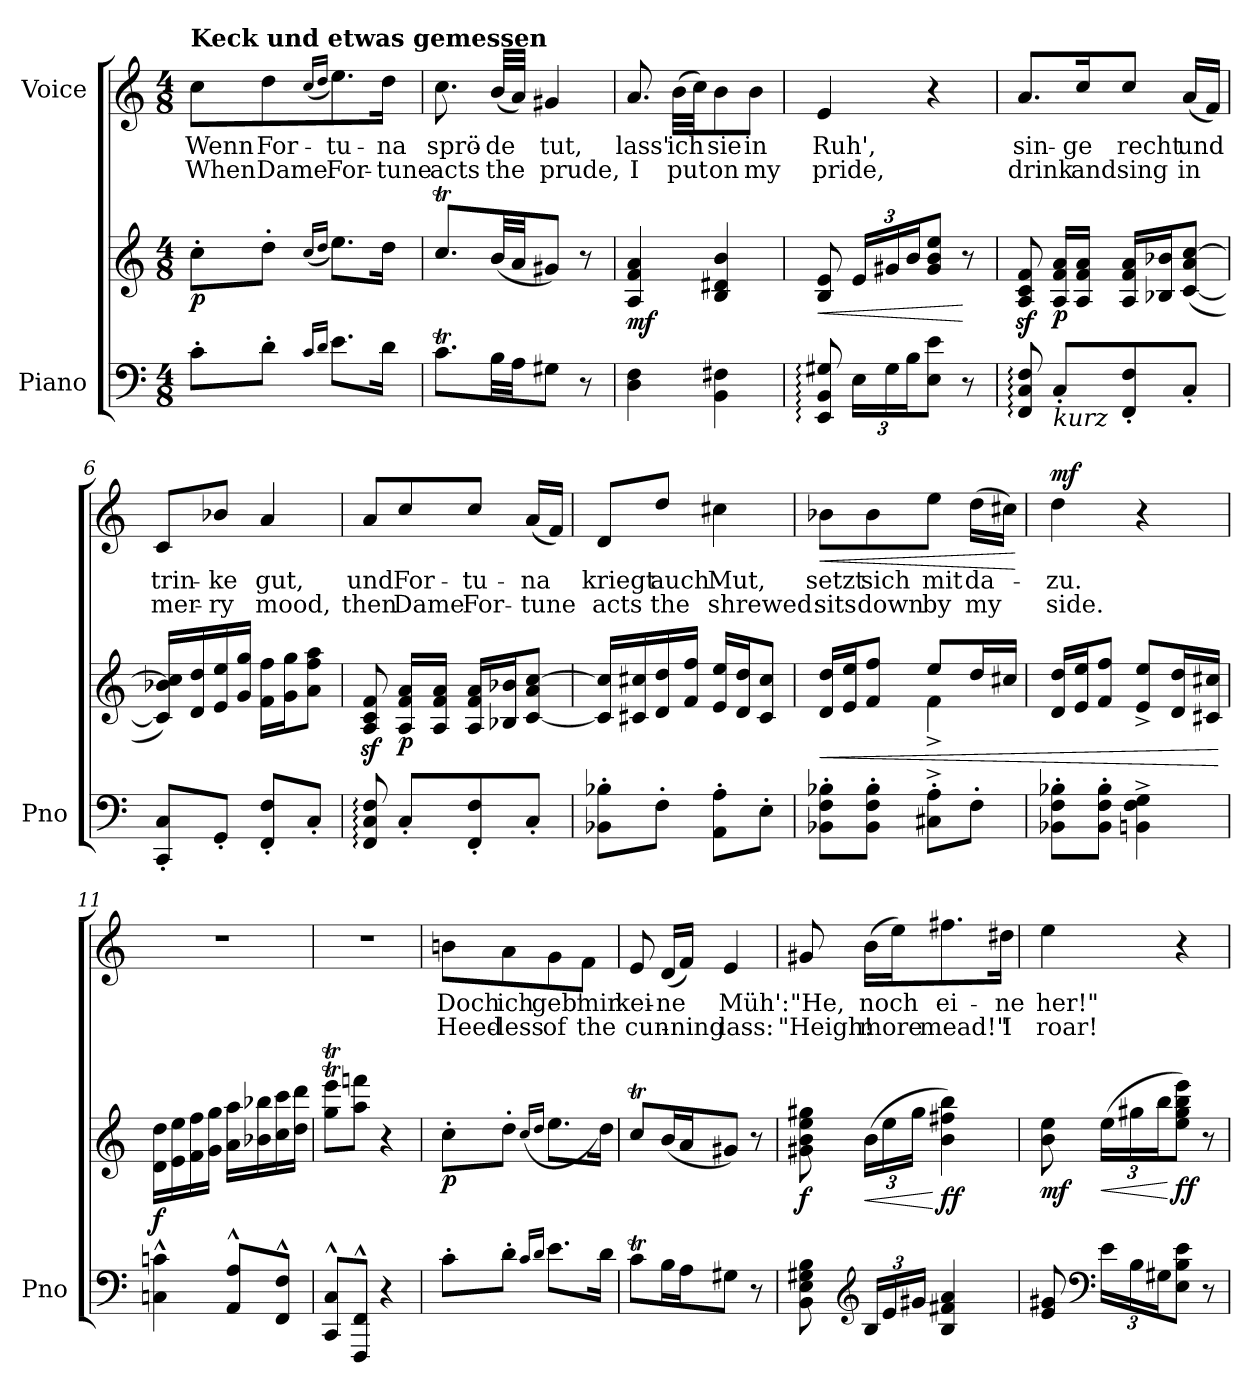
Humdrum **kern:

**kern	**kern	**dynam	**kern	**text	**text	**dynam
*part2	*part2	*part2	*part1	*part1	*part1	*part1
*staff3	*staff2	*staff2/3	*staff1	*staff1	*staff1	*staff1
*I"Piano	*	*	*I"Voice	*	*	*
*I'Pno	*	*	*	*	*	*
*clefF4	*clefG2	*	*clefG2	*	*	*
*k[]	*k[]	*	*k[]	*	*	*
*M4/8	*M4/8	*	*M4/8	*	*	*
=1	=1	=1	=1	=1	=1	=1
!	!	!	!LO:TX:a:B:t=Keck und etwas gemessen	!	!	!
!	!	!LO:DY:b	!	!LO:LY:b	!LO:LY:b	!
8c'\L	8cc'\L	p	8cc\L	Wenn	When	.
!	!	!	!	!LO:LY:b	!LO:LY:b	!
8d'\J	8dd'\J	.	8dd\	For-	Dame	.
16qc/LL	(<16qcc/LL	.	(<16qcc/LL	.	.	.
16qd/JJ	16qdd/JJ	.	16qdd/JJ	.	.	.
!	!	!	!	!LO:LY:b	!LO:LY:b	!
8.e\L	8.ee\L)	.	8.ee\)	-tu-	For-	.
!	!	!	!	!LO:LY:b	!LO:LY:b	!
16d\Jk	16dd\Jk	.	16dd\Jk	-na	-tune	.
=2	=2	=2	=2	=2	=2	=2
!	!	!	!	!LO:LY:b	!LO:LY:b	!
8.cT\L	8.ccT/L	.	8.cc\	sprö-	acts	.
!	!	!	!	!LO:LY:b	!LO:LY:b	!
32B\LL	(<32b/LL	.	(<32b/LLL	-de	the	.
32A\JJ	32a/JJ	.	32a/JJJ)	.	.	.
!	!	!	!	!LO:LY:b	!LO:LY:b	!
8G#X\J	8g#X/J)	.	4g#X/	tut,	prude,	.
8r	8r	.	.	.	.	.
=3	=3	=3	=3	=3	=3	=3
!	!	!LO:DY:b	!	!LO:LY:b	!LO:LY:b	!
4D\ 4F\	4A/ 4f/ 4a/	mf	8.a/	lass'	I	.
!	!	!	!	!LO:LY:b	!LO:LY:b	!
.	.	.	(>32b\LLL	ich	put	.
.	.	.	32cc\JJ)	.	.	.
!	!	!	!	!LO:LY:b	!LO:LY:b	!
4BB\ 4F#X\	4B/ 4d#X/ 4b/	.	8b\	sie	on	.
!	!	!	!	!LO:LY:b	!LO:LY:b	!
.	.	.	8b\J	in	my	.
=4	=4	=4	=4	=4	=4	=4
!	!	!LO:HP:b	!	!LO:LY:b	!LO:LY:b	!
8EE/: 8BB/: 8G#X/:	8B/ 8e/	<	4e/	Ruh',	pride,	.
*Xbrackettup	*Xbrackettup	*	*	*	*	*
24E\LL	24e/LL	.	.	.	.	.
24G#\	24g#X/	.	.	.	.	.
24B\J	24b/J	.	.	.	.	.
8E\ 8e\J	8g#/ 8b/ 8ee/J	.	4r	.	.	.
8r	8r	[	.	.	.	.
!!LO:LB:g=z
=5	=5	=5	=5	=5	=5	=5
!	!	!	!	!LO:LY:b	!LO:LY:b	!
8FF/: 8C/: 8F/:	8A/z< 8c/z< 8f/z<	.	8.a/L	sin-	drink	.
!LO:TX:b:i:t=kurz	!	!	!	!	!	!
!	!	!LO:DY:b	!	!	!	!
8C'/L	16A/ 16f/ 16a/LL	p	.	.	.	.
!	!	!	!	!LO:LY:b	!LO:LY:b	!
.	16A/ 16f/ 16a/JJ	.	16cc/K	-ge	and	.
!	!	!	!	!LO:LY:b	!LO:LY:b	!
8FF/' 8F/'	16A/ 16f/ 16a/LL	.	8cc/J	recht	sing	.
.	16B-X/ 16b-X/J	.	.	.	.	.
!	!	!	!	!LO:LY:b	!LO:LY:b	!
8C'/J	(>[8c/ 8a/ [8cc/J	.	(<16a/LL	und	in	.
.	.	.	16f/JJ)	.	.	.
=6	=6	=6	=6	=6	=6	=6
!	!	!	!	!LO:LY:b	!LO:LY:b	!
8CC/' 8C/'L	16c/] 16b-X/ 16cc/]LL)	.	8c/L	trin-	mer-	.
.	16d/ 16dd/	.	.	.	.	.
!	!	!	!	!LO:LY:b	!LO:LY:b	!
8GG'/J	16e/ 16ee/	.	8b-X/J	-ke	-ry	.
.	16g/ 16gg/JJ	.	.	.	.	.
!	!	!	!	!LO:LY:b	!LO:LY:b	!
8FF/' 8F/'L	16f\ 16ff\LL	.	4a/	gut,	mood,	.
.	16g\ 16gg\J	.	.	.	.	.
8C'/J	8a\ 8ff\ 8aa\J	.	.	.	.	.
=7	=7	=7	=7	=7	=7	=7
!	!	!	!	!LO:LY:b	!LO:LY:b	!
8FF/: 8C/: 8F/:	8A/z< 8c/z< 8f/z<	.	8a/L	und	then	.
!	!	!LO:DY:b	!	!LO:LY:b	!LO:LY:b	!
8C'/L	16A/ 16f/ 16a/LL	p	8cc/	For-	Dame	.
.	16A/ 16f/ 16a/JJ	.	.	.	.	.
!	!	!	!	!LO:LY:b	!LO:LY:b	!
8FF/' 8F/'	16A/ 16f/ 16a/LL	.	8cc/J	-tu-	For-	.
.	16B-X/ 16b-X/J	.	.	.	.	.
!	!	!	!	!LO:LY:b	!LO:LY:b	!
8C'/J	[8c/ 8a/ [8cc/J	.	(<16a/LL	-na	-tune	.
.	.	.	16f/JJ)	.	.	.
=8	=8	=8	=8	=8	=8	=8
!	!	!	!	!LO:LY:b	!LO:LY:b	!
8BB-X\' 8B-X\'L	16c/] 16cc/]LL	.	8d/L	kriegt	acts	.
.	16c#X/ 16cc#X/	.	.	.	.	.
!	!	!	!	!LO:LY:b	!LO:LY:b	!
8F'\J	16d/ 16dd/	.	8dd/J	auch	the	.
.	16f/ 16ff/JJ	.	.	.	.	.
!	!	!	!	!LO:LY:b	!LO:LY:b	!
8AA\' 8A\'L	16e/ 16ee/LL	.	4cc#X\	Mut,	shrewed:	.
.	16d/ 16dd/J	.	.	.	.	.
8E'\J	8c#/ 8cc#/J	.	.	.	.	.
!!LO:LB:g=z
=9	=9	=9	=9	=9	=9	=9
!	!	!LO:HP:b	!	!LO:LY:b	!LO:LY:b	!LO:HP:b
*	*^	*	*	*	*	*
8BB-X\' 8F\' 8B-X\'L	16d/ 16dd/LL	4rcyy	<	8b-X\L	setzt	sits	<
.	16e/ 16ee/J	.	.	.	.	.	.
!	!	!	!	!	!LO:LY:b	!LO:LY:b	!
8BB-\' 8F\' 8B-\'J	8f/ 8ff/J	.	.	8b-\	sich	down	.
!	!	!	!	!	!LO:LY:b	!LO:LY:b	!
8C#X\'^ 8A\'^L	8ee/L	4f^\	.	8ee\J	mit	by	.
!	!	!	!	!	!LO:LY:b	!LO:LY:b	!
8F'\J	16dd/L	.	.	(>16dd\LL	da-	my	.
.	16cc#X/JJ	.	.	16cc#X\JJ)	.	.	.
*	*v	*v	*	*	*	*	*
.	.	.	.	.	.	[
=10	=10	=10	=10	=10	=10	=10
!	!	!	!	!LO:LY:b	!LO:LY:b	!LO:DY:a
8BB-X\' 8F\' 8B-X\'L	16d/ 16dd/LL	.	4dd\	-zu.	side.	mf
.	16e/ 16ee/J	.	.	.	.	.
8BB-\' 8F\' 8B-\'J	8f/ 8ff/J	.	.	.	.	.
4BBn\^ 4F\^ 4G\^	8e/^ 8ee/^L	.	4r	.	.	.
.	16d/ 16dd/L	.	.	.	.	.
.	16c#X/ 16cc#X/JJ	.	.	.	.	.
.	.	[	.	.	.	.
=11	=11	=11	=11	=11	=11	=11
!	!	!LO:DY:b	!	!	!	!
4Cn\^^ 4cn\^^	16d\ 16dd\LL	f	2r	.	.	.
.	16e\ 16ee\	.	.	.	.	.
.	16f\ 16ff\	.	.	.	.	.
.	16g\ 16gg\JJ	.	.	.	.	.
8AA/^^ 8A/^^L	16a\ 16aa\LL	.	.	.	.	.
.	16b-X\ 16bb-X\	.	.	.	.	.
8FF/^^ 8F/^^J	16cc\ 16ccc\	.	.	.	.	.
.	16dd\ 16ddd\JJ	.	.	.	.	.
=12	=12	=12	=12	=12	=12	=12
8CC/^^ 8C/^^L	8gg\T 8eee\TL	.	2r	.	.	.
8FFF/^^ 8FF/^^J	8aa\ 8fff\J	.	.	.	.	.
4r	4r	.	.	.	.	.
=13	=13	=13	=13	=13	=13	=13
!	!	!LO:DY:b	!	!LO:LY:b	!LO:LY:b	!
8c'\L	8cc'\L	p	8bn\L	Doch	Heed-	.
!	!	!	!	!LO:LY:b	!LO:LY:b	!
8d'\J	8dd'\J	.	8a\	ich	-less	.
16qc/LL	(>16qcc/LL	.	.	.	.	.
16qd/JJ	16qdd/JJ	.	.	.	.	.
!	!	!	!	!LO:LY:b	!LO:LY:b	!
8.e\L	8.ee\L	.	8g\	geb'	of	.
!	!	!	!	!LO:LY:b	!LO:LY:b	!
.	.	.	8f\J	mir	the	.
16d\Jk	16dd\Jk)	.	.	.	.	.
!!LO:PB:g=z
=14	=14	=14	=14	=14	=14	=14
!	!	!	!	!LO:LY:b	!LO:LY:b	!
8cT\L	8ccT/L	.	8e/	kei-	cun-	.
!	!	!	!	!LO:LY:b	!	!
16B\L	(<16b/L	.	(<16d/LL	-ne	.	.
!	!	!	!	!	!LO:LY:b	!
16A\J	16a/J	.	16f/JJ)	.	-ning	.
!	!	!	!	!LO:LY:b	!LO:LY:b	!
8G#X\J	8g#X/J)	.	4e/	Müh':	lass:	.
8r	8r	.	.	.	.	.
=15	=15	=15	=15	=15	=15	=15
!	!	!LO:DY:b	!	!LO:LY:b	!LO:LY:b	!
8BB\ 8E\ 8G#X\ 8B\	8g#X\ 8b\ 8ee\ 8gg#X\	f	8g#X/	"He,	"Heigh!	.
*clefG2	*	*	*	*	*	*
!	!	!LO:HP:b	!	!LO:LY:b	!LO:LY:b	!
24B/LL	(>24b\LL	<	(>16b\LL	noch	more	.
24e/	24ee\	.	.	.	.	.
.	.	.	16ee\J)	.	.	.
24g#X/JJ	24gg#\JJ	.	.	.	.	.
!	!	!LO:DY:n=1:b	!	!LO:LY:b	!LO:LY:b	!
4B/ 4f#X/ 4a/	4b\ 4ff#X\ 4bb\)	[ ff	8.ff#X\	ei-	mead!"	.
!	!	!	!	!LO:LY:b	!LO:LY:b	!
.	.	.	16dd#X\Jk	-ne	I	.
=16	=16	=16	=16	=16	=16	=16
!	!	!LO:DY:b	!	!LO:LY:b	!LO:LY:b	!
8e/ 8g#X/	8b\ 8ee\	mf	4ee\	her!"	roar!	.
*clefF4	*	*	*	*	*	*
!	!	!LO:HP:b	!	!	!	!
24e\LL	(>24ee\LL	<	.	.	.	.
24B\	24gg#X\	.	.	.	.	.
24G#X\J	24bb\J	.	.	.	.	.
!	!	!LO:DY:n=1:b	!	!	!	!
8E\ 8B\ 8e\J	8ee\ 8gg#\ 8bb\ 8eee\J)	[ ff	4r	.	.	.
8r	8r	.	.	.	.	.
=	=	=	=	=	=	=
*-	*-	*-	*-	*-	*-	*-
